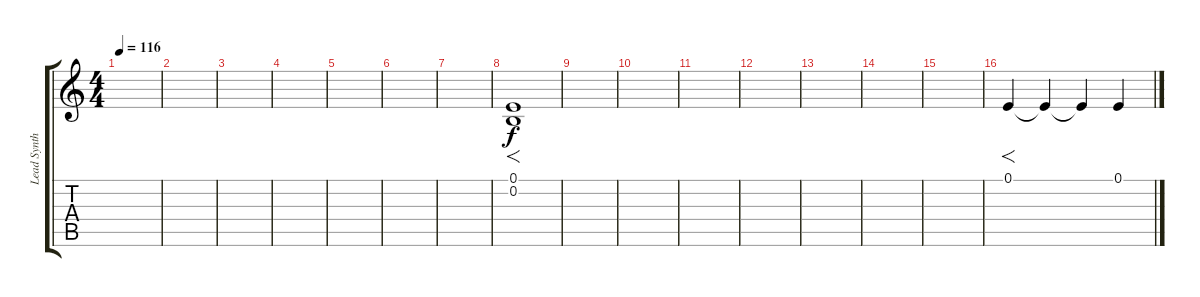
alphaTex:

\track ("Lead Synth1" "Lead Synth") {instrument tremolostrings}
\staff {score tabs}
\tuning (E4 B3 G3 D3 A2 E2) {hide}
\ts (4 4)
\tempo 116
\clef g2
\ks c
|
|
|
|
|
|
|
(0.1 0.2).1{f} |
|
|
|
|
|
|
|
0.1.4{f volume 15} 0.1{t}.4 0.1{t}.4 0.1{ss}.4
